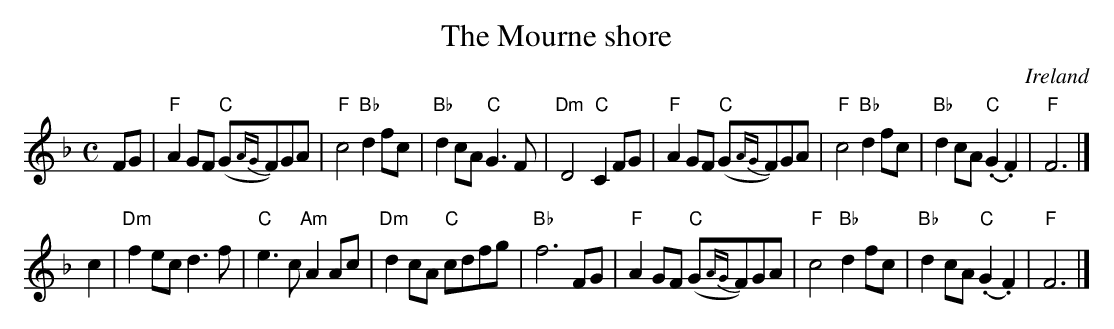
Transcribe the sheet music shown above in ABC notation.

X:1
T:The Mourne shore
O:Ireland
M:C
L:1/8
K:F
FG|\
"F"A2GF "C"(G{AG}F)GA|"F"c4 "Bb"d2fc|"Bb"d2cA "C"G3F|"Dm"D4 "C"C2FG|\
"F"A2GF "C"(G{AG}F)GA|\
"F"c4 "Bb"d2fc|"Bb"d2cA "C"(.G2.F2)|"F"F6|]
c2|\
"Dm"f2ec d3f|"C"e3c "Am"A2Ac|\
"Dm"d2cA "C"cdfg|"Bb"f6 FG|\
"F"A2GF "C"(G{AG}F)GA|"F"c4 "Bb"d2fc|"Bb"d2cA "C"(.G2.F2)|"F"F6|]
